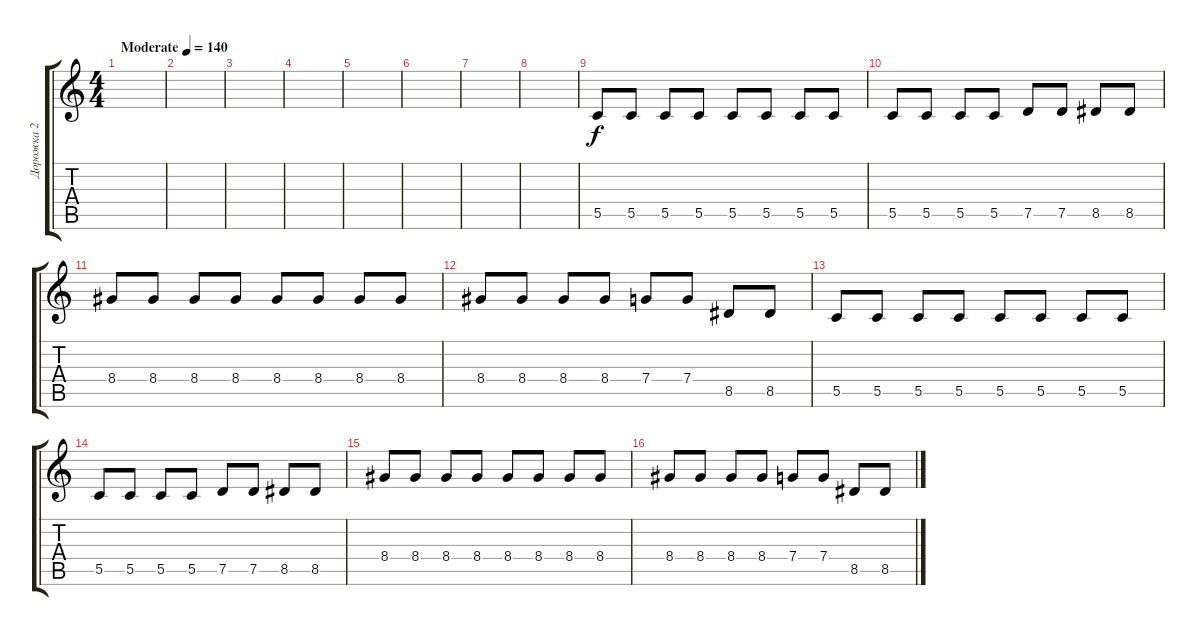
\track ("Дорожка 2" "Дорожка 2") {instrument acousticguitarsteel}
\staff {score tabs}
\tuning (D4 A3 F3 C3 G2 C2) {hide}
\ts (4 4)
\tempo (140 "Moderate")
\clef g2
\ks c
|
|
|
|
|
|
|
|
5.5.8 5.5.8 5.5.8 5.5.8 5.5.8 5.5.8 5.5.8 5.5.8 |
5.5.8 5.5.8 5.5.8 5.5.8 7.5.8 7.5.8 8.5.8 8.5.8 |
8.4.8 8.4.8 8.4.8 8.4.8 8.4.8 8.4.8 8.4.8 8.4.8 |
8.4.8 8.4.8 8.4.8 8.4.8 7.4.8 7.4.8 8.5.8 8.5.8 |
5.5.8 5.5.8 5.5.8 5.5.8 5.5.8 5.5.8 5.5.8 5.5.8 |
5.5.8 5.5.8 5.5.8 5.5.8 7.5.8 7.5.8 8.5.8 8.5.8 |
8.4.8 8.4.8 8.4.8 8.4.8 8.4.8 8.4.8 8.4.8 8.4.8 |
8.4.8 8.4.8 8.4.8 8.4.8 7.4.8 7.4.8 8.5.8 8.5.8
